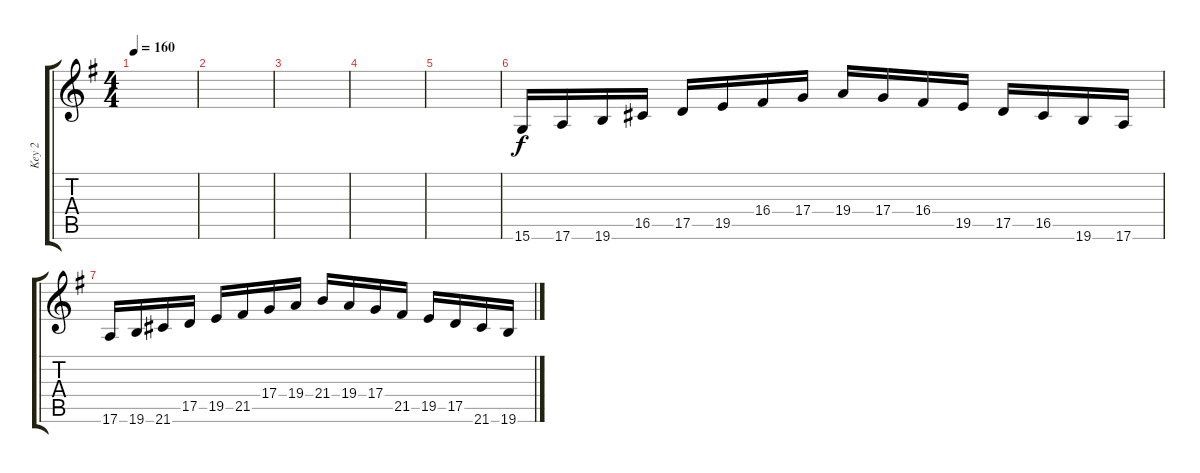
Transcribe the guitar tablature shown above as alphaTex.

\track ("Key 2" "Key 2") {instrument violin}
\staff {score tabs}
\tuning (E4 B3 G3 D3 A2 E2) {hide}
\ts (4 4)
\tempo 160
\clef g2
\ks g
|
|
|
|
|
15.6.16 17.6.16 19.6.16 16.5.16 17.5.16 19.5.16 16.4.16 17.4.16 19.4.16 17.4.16 16.4.16 19.5.16 17.5.16 16.5.16 19.6.16 17.6.16 |
17.6.16 19.6.16 21.6.16 17.5.16 19.5.16 21.5.16 17.4.16 19.4.16 21.4.16 19.4.16 17.4.16 21.5.16 19.5.16 17.5.16 21.6.16 19.6.16
